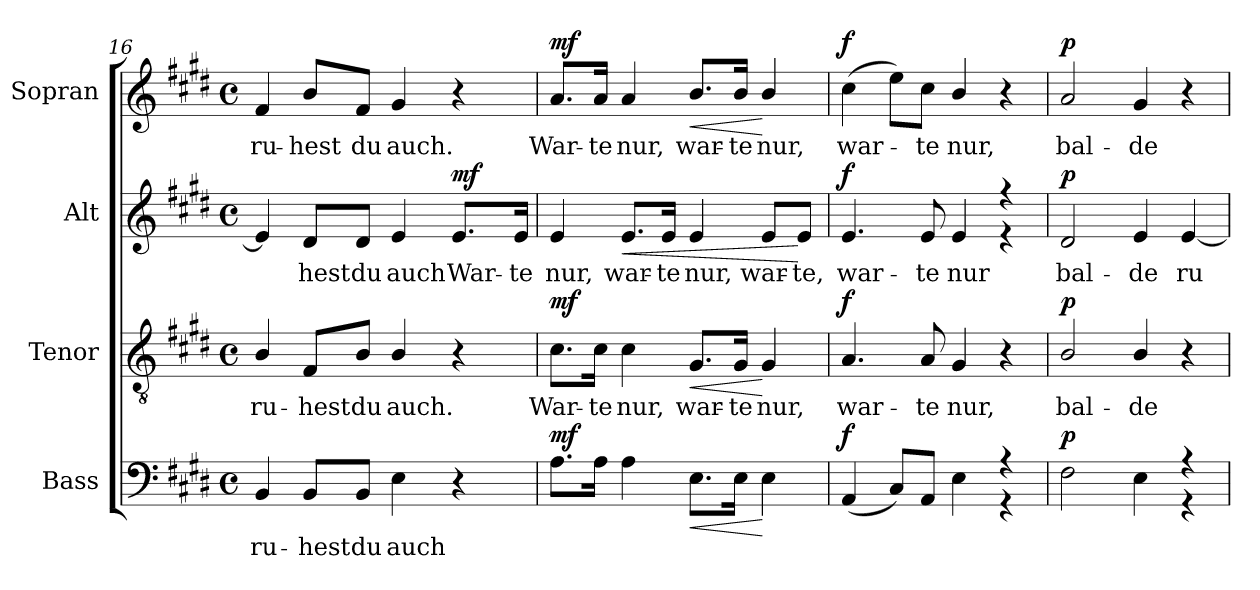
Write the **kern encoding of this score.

**kern	**text	**dynam	**kern	**text	**dynam	**kern	**text	**dynam	**kern	**text	**dynam
*part4	*part4	*part4	*part3	*part3	*part3	*part2	*part2	*part2	*part1	*part1	*part1
*staff4	*staff4	*staff4	*staff3	*staff3	*staff3	*staff2	*staff2	*staff2	*staff1	*staff1	*staff1
*I"Bass	*	*	*I"Tenor	*	*	*I"Alt	*	*	*I"Sopran	*	*
*I'B.	*	*	*I'T.	*	*	*I'A.	*	*	*I'S.	*	*
!!LO:PB:g=z
*clefF4	*	*	*clefGv2	*	*	*clefG2	*	*	*clefG2	*	*
*	*	*	*ITrd7c12	*	*	*	*	*	*	*	*
*k[f#c#g#d#]	*	*	*k[f#c#g#d#]	*	*	*k[f#c#g#d#]	*	*	*k[f#c#g#d#]	*	*
*E:	*	*	*E:	*	*	*E:	*	*	*E:	*	*
*M4/4	*	*	*M4/4	*	*	*M4/4	*	*	*M4/4	*	*
*met(c)	*	*	*met(c)	*	*	*met(c)	*	*	*met(c)	*	*
=16	=16	=16	=16	=16	=16	=16	=16	=16	=16	=16	=16
!	!LO:LY:b:color=#000000	!	!	!	!	!	!	!	!	!	!
!	!	!	!	!LO:LY:b:color=#000000	!	!	!	!	!	!	!
!	!	!	!	!	!	!	!	!	!	!LO:LY:b:color=#000000	!
4BBi/	ru-	.	4BBi/	ru-	.	4ei/]	.	.	4f#i/	ru-	.
!	!LO:LY:b:color=#000000	!	!	!	!	!	!	!	!	!	!
!	!	!	!	!LO:LY:b:color=#000000	!	!	!	!	!	!	!
!	!	!	!	!	!	!	!LO:LY:b:color=#000000	!	!	!	!
!	!	!	!	!	!	!	!	!	!	!LO:LY:b:color=#000000	!
8BBi/L	-hest	.	8FF#i/L	-hest	.	8d#i/L	-hest	.	8bi/L	-hest	.
!	!LO:LY:b:color=#000000	!	!	!	!	!	!	!	!	!	!
!	!	!	!	!LO:LY:b:color=#000000	!	!	!	!	!	!	!
!	!	!	!	!	!	!	!LO:LY:b:color=#000000	!	!	!	!
!	!	!	!	!	!	!	!	!	!	!LO:LY:b:color=#000000	!
8BBi/J	du	.	8BBi/J	du	.	8d#i/J	du	.	8f#i/J	du	.
!	!LO:LY:b:color=#000000	!	!	!	!	!	!	!	!	!	!
!	!	!	!	!LO:LY:b:color=#000000	!	!	!	!	!	!	!
!	!	!	!	!	!	!	!LO:LY:b:color=#000000	!	!	!	!
!	!	!	!	!	!	!	!	!	!	!LO:LY:b:color=#000000	!
4Ei\	auch	.	4BBi/	auch.	.	4ei/	auch	.	4g#i/	auch.	.
!	!	!	!	!	!	!	!LO:LY:b:color=#000000	!	!	!	!
4r	.	.	4r	.	.	8.ei/L	War-	mf	4r	.	.
!	!	!	!	!	!	!	!LO:LY:b:color=#000000	!	!	!	!
.	.	.	.	.	.	16ei/Jk	-te	.	.	.	.
=17	=17	=17	=17	=17	=17	=17	=17	=17	=17	=17	=17
!	!	!	!	!LO:LY:b:color=#000000	!	!	!	!	!	!	!
!	!	!	!	!	!	!	!LO:LY:b:color=#000000	!	!	!	!
!	!	!	!	!	!	!	!	!	!	!LO:LY:b:color=#000000	!
8.Ai\L	.	mf	8.C#i\L	War-	mf	4ei/	nur,	.	8.ai/L	War-	mf
!	!	!	!	!LO:LY:b:color=#000000	!	!	!	!	!	!	!
!	!	!	!	!	!	!	!	!	!	!LO:LY:b:color=#000000	!
16Ai\Jk	.	.	16C#i\Jk	-te	.	.	.	.	16ai/Jk	-te	.
!	!	!	!	!LO:LY:b:color=#000000	!	!	!	!	!	!	!
!	!	!	!	!	!	!	!LO:LY:b:color=#000000	!LO:HP:b	!	!	!
!	!	!	!	!	!	!	!	!	!	!LO:LY:b:color=#000000	!
4Ai\	.	.	4C#i\	nur,	.	8.ei/L	war-	<	4ai/	nur,	.
!	!	!	!	!	!	!	!LO:LY:b:color=#000000	!	!	!	!
.	.	.	.	.	.	16ei/Jk	-te	.	.	.	.
!	!	!LO:HP:b	!	!	!	!	!	!	!	!	!
!	!	!	!	!LO:LY:b:color=#000000	!LO:HP:b	!	!	!	!	!	!
!	!	!	!	!	!	!	!LO:LY:b:color=#000000	!	!	!	!
!	!	!	!	!	!	!	!	!	!	!LO:LY:b:color=#000000	!LO:HP:b
8.Ei\L	.	<	8.GG#i/L	war-	<	4ei/	nur,	.	8.bi/L	war-	<
!	!	!	!	!LO:LY:b:color=#000000	!	!	!	!	!	!	!
!	!	!	!	!	!	!	!	!	!	!LO:LY:b:color=#000000	!
16Ei\Jk	.	.	16GG#i/Jk	-te	.	.	.	.	16bi/Jk	-te	.
!	!	!	!	!LO:LY:b:color=#000000	!	!	!	!	!	!	!
!	!	!	!	!	!	!	!LO:LY:b:color=#000000	!	!	!	!
!	!	!	!	!	!	!	!	!	!	!LO:LY:b:color=#000000	!
4Ei\	.	[	4GG#i/	nur,	[	8ei/L	war-	.	4bi/	nur,	[
!	!	!	!	!	!	!	!LO:LY:b:color=#000000	!	!	!	!
.	.	.	.	.	.	8ei/J	-te,	[	.	.	.
=18	=18	=18	=18	=18	=18	=18	=18	=18	=18	=18	=18
*^	*	*	*	*	*	*	*	*	*	*	*
!	!	!	!	!	!LO:LY:b:color=#000000	!	!	!	!	!	!	!
!	!	!	!	!	!	!	!	!LO:LY:b:color=#000000	!	!	!	!
*	*	*	*	*	*	*	*^	*	*	*	*	*
!	!	!	!	!	!	!	!	!	!	!	!	!LO:LY:b:color=#000000	!
(4AAi/	2.ryy	.	f	4.AAi/	war-	f	4.ei/	2.ryy	war-	f	(4cc#i\	war-	f
8C#i/L)	.	.	.	.	.	.	.	.	.	.	8eei\L)	.	.
!	!	!	!	!	!LO:LY:b:color=#000000	!	!	!	!	!	!	!	!
!	!	!	!	!	!	!	!	!	!LO:LY:b:color=#000000	!	!	!	!
!	!	!	!	!	!	!	!	!	!	!	!	!LO:LY:b:color=#000000	!
8AAi/J	.	.	.	8AAi/	-te	.	8ei/	.	-te	.	8cc#i\J	-te	.
!	!	!	!	!	!LO:LY:b:color=#000000	!	!	!	!	!	!	!	!
!	!	!	!	!	!	!	!	!	!LO:LY:b:color=#000000	!	!	!	!
!	!	!	!	!	!	!	!	!	!	!	!	!LO:LY:b:color=#000000	!
4Ei\	.	.	.	4GG#i/	nur,	.	4ei/	.	nur	.	4bi/	nur,	.
4r	4r	.	.	4r	.	.	4r	4r	.	.	4r	.	.
*	*	*	*	*	*	*	*v	*v	*	*	*	*	*
=19	=19	=19	=19	=19	=19	=19	=19	=19	=19	=19	=19	=19
*	*	*	*	*	*	*	*^	*	*	*	*	*
!	!	!	!	!	!LO:LY:b:color=#000000	!	!	!	!	!	!	!	!
*	*	*	*	*	*	*	*v	*v	*	*	*	*	*
*	*	*	*	*	*	*	*^	*	*	*	*	*
!	!	!	!	!	!	!	!	!	!LO:LY:b:color=#000000	!	!	!	!
*	*	*	*	*	*	*	*v	*v	*	*	*	*	*
*	*	*	*	*	*	*	*^	*	*	*	*	*
!	!	!	!	!	!	!	!	!	!	!	!	!LO:LY:b:color=#000000	!
*	*	*	*	*	*	*	*v	*v	*	*	*	*	*
2F#i\	2.ryy	.	p	2BBi/	bal-	p	2d#i/	bal-	p	2ai/	bal-	p
!	!	!	!	!	!LO:LY:b:color=#000000	!	!	!	!	!	!	!
!	!	!	!	!	!	!	!	!LO:LY:b:color=#000000	!	!	!	!
!	!	!	!	!	!	!	!	!	!	!	!LO:LY:b:color=#000000	!
4Ei\	.	.	.	4BBi/	-de	.	4ei/	-de	.	4g#i/	-de	.
!	!	!	!	!	!	!	!	!LO:LY:b:color=#000000	!	!	!	!
4r	4r	.	.	4r	.	.	[4ei/	ru-	.	4r	.	.
*v	*v	*	*	*	*	*	*	*	*	*	*	*
=	=	=	=	=	=	=	=	=	=	=	=
*-	*-	*-	*-	*-	*-	*-	*-	*-	*-	*-	*-
